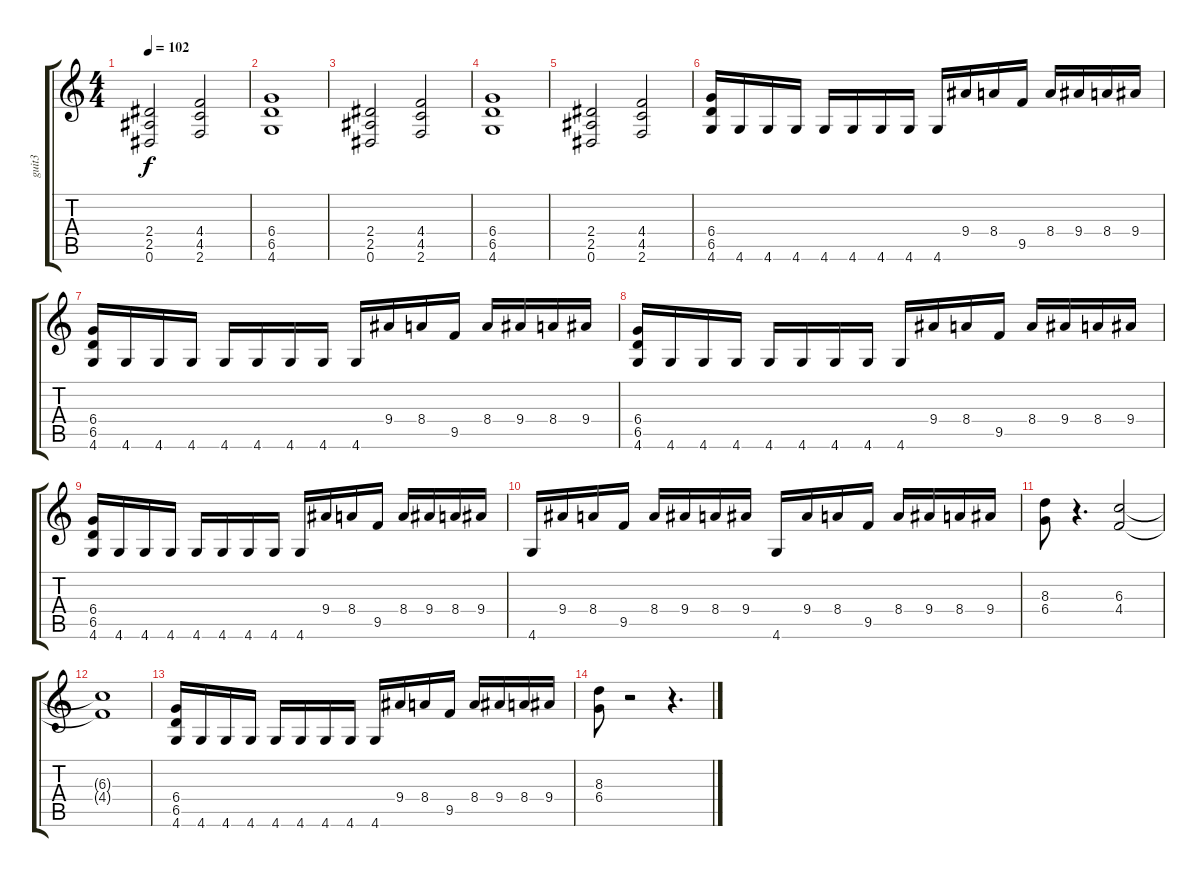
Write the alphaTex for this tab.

\track ("guit3" "guit3") {instrument distortionguitar}
\staff {score tabs}
\tuning (Eb4 Bb3 Gb3 Db3 Ab2 Eb2) {hide}
\ts (4 4)
\tempo 102
\clef g2
\ks c
(2.4 2.5 0.6).2{dy f} (4.4 4.5 2.6).2 |
(6.4 6.5 4.6).1 |
(2.4 2.5 0.6).2 (4.4 4.5 2.6).2 |
(6.4 6.5 4.6).1 |
(2.4 2.5 0.6).2 (4.4 4.5 2.6).2 |
(6.4 6.5 4.6).16 4.6.16 4.6.16 4.6.16 4.6.16 4.6.16 4.6.16 4.6.16 4.6.16 9.4.16 8.4.16 9.5.16 8.4.16 9.4.16 8.4.16 9.4.16 |
(6.4 6.5 4.6).16 4.6.16 4.6.16 4.6.16 4.6.16 4.6.16 4.6.16 4.6.16 4.6.16 9.4.16 8.4.16 9.5.16 8.4.16 9.4.16 8.4.16 9.4.16 |
(6.4 6.5 4.6).16 4.6.16 4.6.16 4.6.16 4.6.16 4.6.16 4.6.16 4.6.16 4.6.16 9.4.16 8.4.16 9.5.16 8.4.16 9.4.16 8.4.16 9.4.16 |
(6.4 6.5 4.6).16 4.6.16 4.6.16 4.6.16 4.6.16 4.6.16 4.6.16 4.6.16 4.6.16 9.4.16 8.4.16 9.5.16 8.4.16 9.4.16 8.4.16 9.4.16 |
4.6.16 9.4.16 8.4.16 9.5.16 8.4.16 9.4.16 8.4.16 9.4.16 4.6.16 9.4.16 8.4.16 9.5.16 8.4.16 9.4.16 8.4.16 9.4.16 |
(8.3 6.4).8 r.4{d} (6.3 4.4).2 |
(6.3{t} 4.4{t}).1 |
(6.4 6.5 4.6).16 4.6.16 4.6.16 4.6.16 4.6.16 4.6.16 4.6.16 4.6.16 4.6.16 9.4.16 8.4.16 9.5.16 8.4.16 9.4.16 8.4.16 9.4.16 |
(8.3 6.4).8 r.2 r.4{d}
